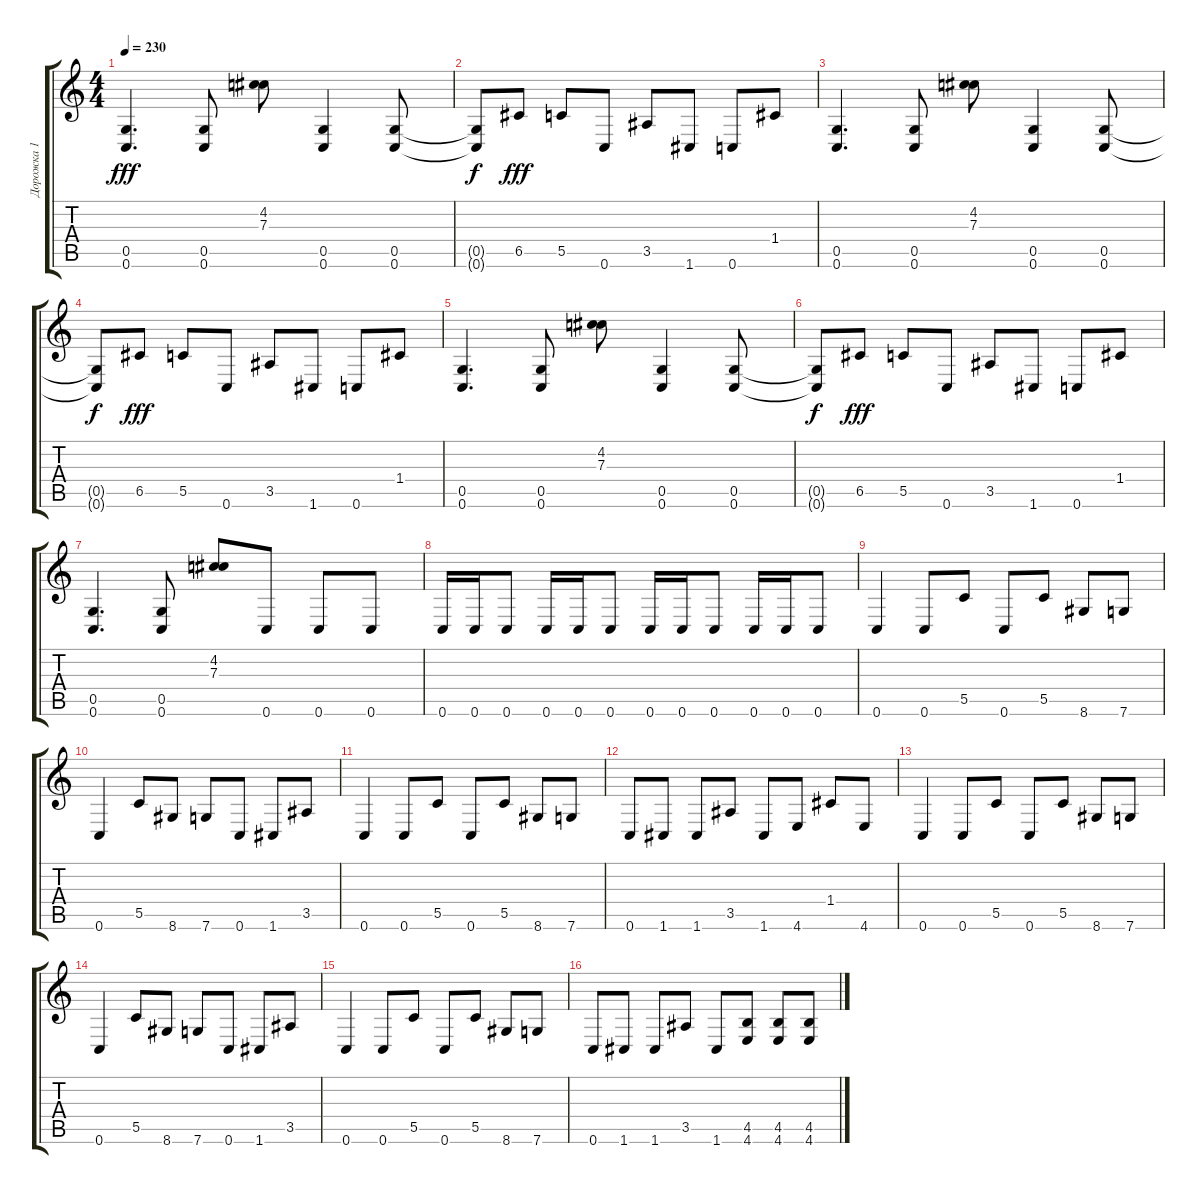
\track ("Дорожка 1" "Дорожка 1") {instrument distortionguitar}
\staff {score tabs}
\tuning (D4 A3 F3 C3 G2 C2) {hide}
\ts (4 4)
\tempo 230
\clef g2
\ks c
(0.5 0.6).4{d dy fff} (0.5 0.6).8 (4.2 7.3).8 (0.5 0.6).4 (0.5 0.6).8 |
(0.5{t} 0.6{t}).8{dy f} 6.5.8{dy fff} 5.5.8 0.6.8 3.5.8 1.6.8 0.6.8 1.4.8 |
(0.5 0.6).4{d} (0.5 0.6).8 (4.2 7.3).8 (0.5 0.6).4 (0.5 0.6).8 |
(0.5{t} 0.6{t}).8{dy f} 6.5.8{dy fff} 5.5.8 0.6.8 3.5.8 1.6.8 0.6.8 1.4.8 |
(0.5 0.6).4{d} (0.5 0.6).8 (4.2 7.3).8 (0.5 0.6).4 (0.5 0.6).8 |
(0.5{t} 0.6{t}).8{dy f} 6.5.8{dy fff} 5.5.8 0.6.8 3.5.8 1.6.8 0.6.8 1.4.8 |
(0.5 0.6).4{d} (0.5 0.6).8 (4.2 7.3).8 0.6.8 0.6.8 0.6.8 |
0.6.16 0.6.16 0.6.8 0.6.16 0.6.16 0.6.8 0.6.16 0.6.16 0.6.8 0.6.16 0.6.16 0.6.8 |
0.6.4 0.6.8 5.5.8 0.6.8 5.5.8 8.6.8 7.6.8 |
0.6.4 5.5.8 8.6.8 7.6.8 0.6.8 1.6.8 3.5.8 |
0.6.4 0.6.8 5.5.8 0.6.8 5.5.8 8.6.8 7.6.8 |
0.6.8 1.6.8 1.6.8 3.5.8 1.6.8 4.6.8 1.4.8 4.6.8 |
0.6.4 0.6.8 5.5.8 0.6.8 5.5.8 8.6.8 7.6.8 |
0.6.4 5.5.8 8.6.8 7.6.8 0.6.8 1.6.8 3.5.8 |
0.6.4 0.6.8 5.5.8 0.6.8 5.5.8 8.6.8 7.6.8 |
0.6.8 1.6.8 1.6.8 3.5.8 1.6.8 (4.5 4.6).8 (4.5 4.6).8 (4.5 4.6).8
